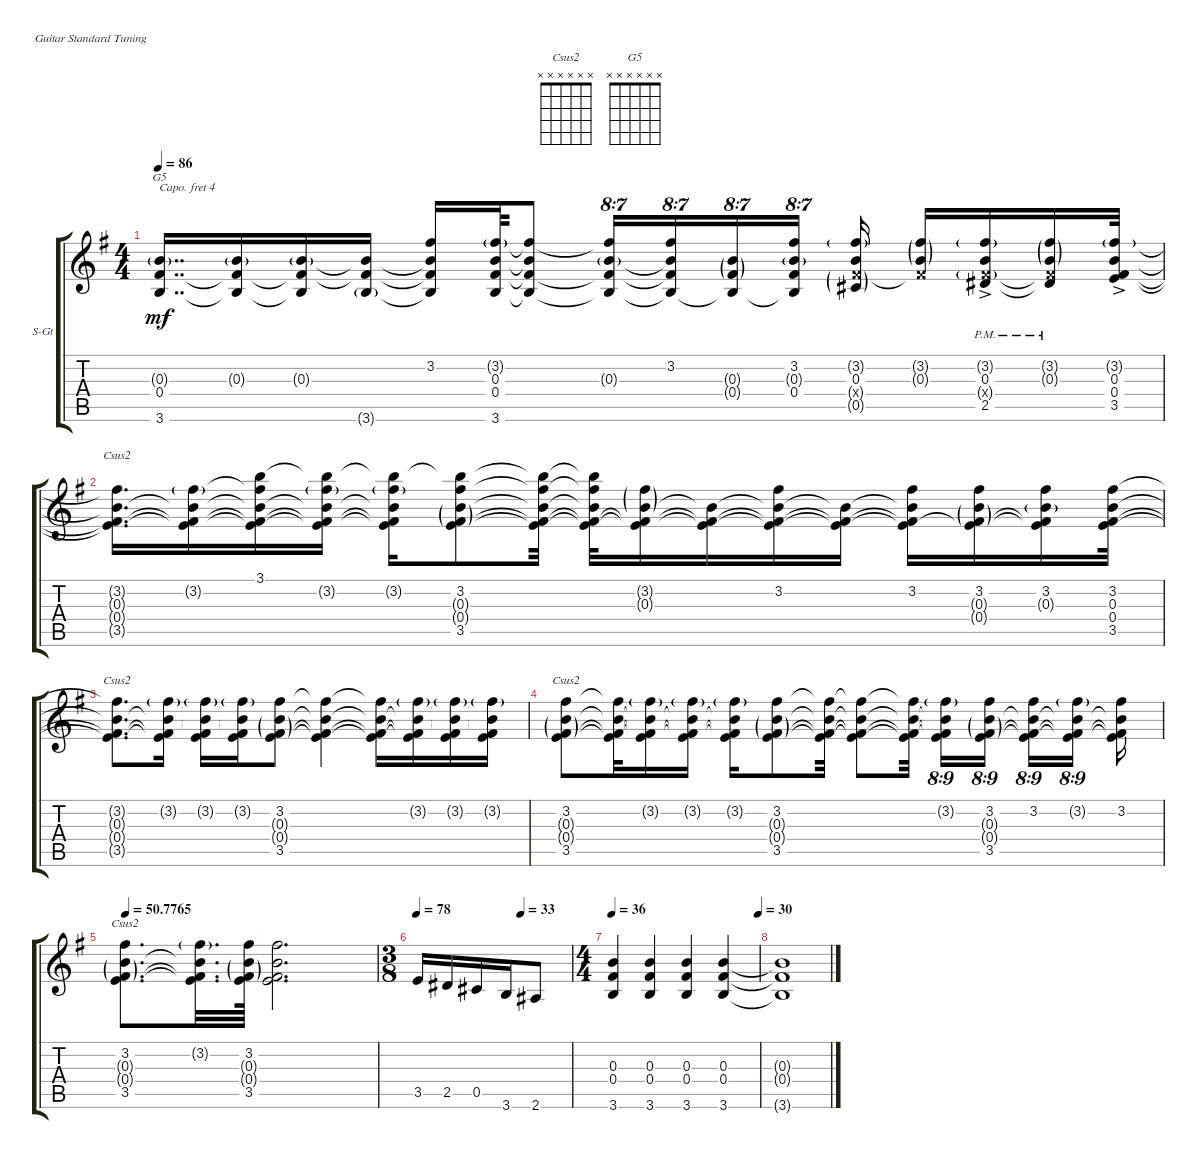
\defaultSystemsLayout 4
\bracketExtendMode groupsimilarinstruments
\firstSystemTrackNameOrientation horizontal
\otherSystemsTrackNameOrientation horizontal
\track ("Steel Guitar" "S-Gt") {instrument acousticguitarsteel}
\staff {score tabs}
\capo 4
\tuning (E4 B3 G3 D3 A2 E2)
\chord ("Csus2" x x x x x x)
\chord ("G5" x x x x x x)
\ts (4 4)
\tempo 86
\clef g2
\ks g
(3.6 0.4 0.3{g}).16{dd ch "G5" dy mf} (3.6{t} 0.4{t} 0.3{g}).16 (3.6{t} 0.4{t} 0.3{g}).16 (3.6{g} 0.4{t} 0.3{t}).16 (3.6{t} 0.4{t} 0.3{t} 3.2).16 (3.2{g} 0.3 3.6 0.4).64 (3.2{t} 0.3{t} 3.6{t} 0.4{t}).8 (0.3{g} 3.2{t} 0.4{t} 3.6{t}).16{tu (8 7)} (3.2 0.4{t} 0.3{t} 3.6{t}).16{tu (8 7)} (0.3{g} 0.4{g} 3.6{t}).16{tu (8 7)} (3.2 0.3{g} 3.6{t} 0.4).16{tu (8 7)} (0.4{g x} 0.3 0.5{g} 3.2{g}).16 (0.4{x t} 3.2{g} 0.3{g}).16 (0.4{g x} 0.3 2.5{ac pm} 3.2{g}).16 (0.4{x t} 3.2{g} 0.3{g} 2.5{pm t}).16 (3.5{ac} 0.4 0.3 3.2{g}).32 |
(3.5{t} 0.4{t} 0.3{t} 3.2{t}).16{d ch "Csus2"} (3.5{t} 0.4{t} 0.3{t} 3.2{g}).16 (3.5{t} 0.4{t} 0.3{t} 3.2{t} 3.1).16 (3.5{t} 0.4{t} 0.3{t} 3.2{g} 3.1{t}).16 (3.5{t} 0.4{t} 0.3{t} 3.2{g} 3.1{t}).16 (3.5 0.4{g} 0.3{g} 3.2 3.1{t}).8 (3.5{t} 0.4{t} 0.3{t} 3.2{t} 3.1{t}).32 (3.5{t} 0.4{t} 0.3{t} 3.2{t} 3.1{t}).32 (3.5{t} 0.4{t} 0.3{g} 3.2{g}).16 (0.4{t} 0.3{t} 3.5{t}).16 (3.5{t} 0.4{t} 0.3{t} 3.2).16 (3.5{t} 0.4{t} 0.3{t}).16 (3.5{t} 0.4{t} 0.3{t} 3.2).16 (3.5{t} 0.4{g} 0.3{g} 3.2).16 (3.5{t} 0.4{t} 0.3{g} 3.2).16 (3.5 0.4 0.3 3.2).32 |
(3.5{t} 0.4{t} 0.3{t} 3.2{t}).8{d ch "Csus2"} (3.5{t} 0.4{t} 0.3{t} 3.2{g}).16 (3.5{t} 0.4{t} 0.3{t} 3.2{g}).16 (3.5{t} 0.4{t} 0.3{t} 3.2{g}).16 (3.5 0.4{g} 0.3{g} 3.2).8 (3.5{t} 0.4{t} 0.3{t} 3.2{t}).4 (0.4{t} 0.3{t} 3.5{t} 3.2{t}).16 (3.5{t} 0.4{t} 0.3{t} 3.2{g}).16 (3.5{t} 0.4{t} 0.3{t} 3.2{g}).16 (3.5{t} 0.4{t} 0.3{t} 3.2{g}).16 |
(3.5 0.4{g} 0.3{g} 3.2).8{ch "Csus2"} (3.5{t} 0.4{t} 0.3{t} 3.2{t}).32 (3.5{t} 0.4{t} 0.3{t} 3.2{g}).16 (3.5{t} 0.4{t} 0.3{t} 3.2{g}).16 (3.5{t} 0.4{t} 0.3{t} 3.2{g}).16 (3.5 0.4{g} 0.3{g} 3.2).8 (3.5{t} 0.4{t} 0.3{t} 3.2{t}).32 (3.5{t} 0.4{t} 0.3{t} 3.2{t}).8 (3.5{t} 0.4{t} 0.3{t} 3.2{t}).32 (3.5{t} 0.4{t} 0.3{t} 3.2{g}).16{tu (8 9)} (0.4{g} 0.3{g} 3.5 3.2).16{tu (8 9)} (3.5{t} 0.4{t} 0.3{t} 3.2).16{tu (8 9)} (3.5{t} 0.4{t} 0.3{t} 3.2{g}).16{tu (8 9)} (3.5{t} 0.4{t} 0.3{t} 3.2).16 |
\tempo (50.7765 0.025)
(3.5 0.4{g} 0.3{g} 3.2).8{d ch "Csus2"} (3.5{t} 0.4{t} 0.3{t} 3.2{g}).32{d} (3.5 0.4{g} 0.3{g} 3.2).64 (3.5{t} 0.4{t} 0.3{t} 3.2{t}).2{d} |
\ts (3 8)
\tempo 78
\tempo (33 0.675)
3.5.16 2.5.16 0.5.16 3.6.16 2.6.8 |
\ts (4 4)
\tempo 36
\tempo (30 1)
(3.6 0.4 0.3).4 (3.6 0.4 0.3).4 (3.6 0.4 0.3).4 (3.6 0.4 0.3).4 |
(3.6{t} 0.4{t} 0.3{t}).1
